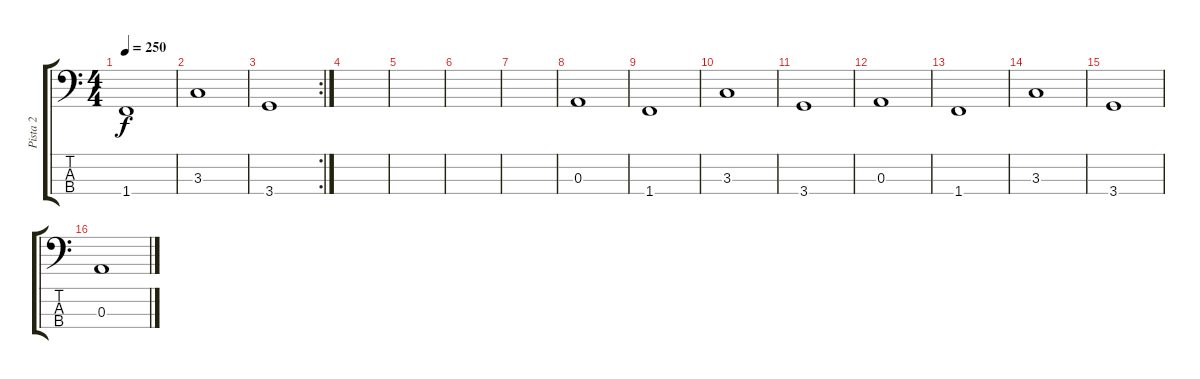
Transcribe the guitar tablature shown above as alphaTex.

\track ("Pista 2" "Pista 2") {instrument electricbassfinger}
\staff {score tabs}
\tuning (G2 D2 A1 E1) {hide}
\ts (4 4)
\tempo 250
\clef f4
\ks c
1.4.1{dy f} |
3.3.1 |
\rc 2
3.4.1 |
|
|
|
|
0.3.1 |
1.4.1 |
3.3.1 |
3.4.1 |
0.3.1 |
1.4.1 |
3.3.1 |
3.4.1 |
0.3.1
